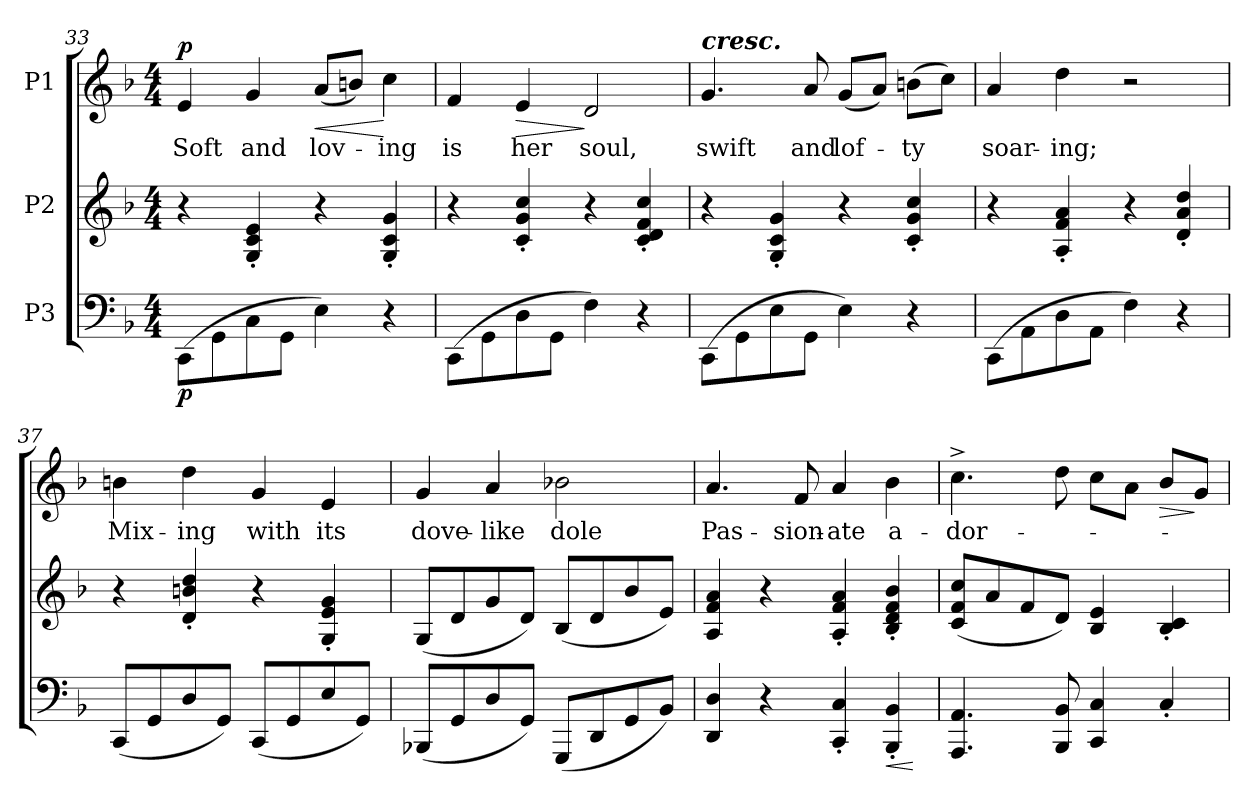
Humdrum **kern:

**kern	**dynam	**kern	**kern	**text	**dynam
*part3	*part3	*part2	*part1	*part1	*part1
*staff3	*staff3	*staff2	*staff1	*staff1	*staff1
*I"P3	*	*I"P2	*I"P1	*	*
*clefF4	*	*clefG2	*clefG2	*	*
*k[b-]	*	*k[b-]	*k[b-]	*	*
*F:	*	*F:	*F:	*	*
*M4/4	*	*M4/4	*M4/4	*	*
=33	=33	=33	=33	=33	=33
!	!	!	!	!LO:LY:b:color=#000000	!
(8CCi\L	p	4r	4ei/	Soft	p
8GGi\	.	.	.	.	.
!	!	!	!	!LO:LY:b:color=#000000	!
8Ci\	.	4Gi/' 4ci' 4ei'	4gi/	and	.
8GGi\J	.	.	.	.	.
!	!	!	!	!LO:LY:b:color=#000000	!LO:HP:b
4Ei\)	.	4r	(8ai/L	lov-	<
.	.	.	8bni/J)	.	.
!	!	!	!	!LO:LY:b:color=#000000	!
4r	.	4Gi/' 4ci' 4gi'	4cci\	-ing	[
=34	=34	=34	=34	=34	=34
!	!	!	!	!LO:LY:b:color=#000000	!
(8CCi\L	.	4r	4fi/	is	.
8GGi\	.	.	.	.	.
!	!	!	!	!LO:LY:b:color=#000000	!LO:HP:b
8Di\	.	4ci/' 4gi' 4cci'	4ei/	her	>
8GGi\J	.	.	.	.	.
!	!	!	!	!LO:LY:b:color=#000000	!
4Fi\)	.	4r	2di/	soul,	]
4r	.	4ci/' 4di' 4fi' 4cci'	.	.	.
!!LO:LB:g=z
=35	=35	=35	=35	=35	=35
!	!	!	!LO:TX:a:Bi:t=cresc.	!	!
!	!	!	!	!LO:LY:b:color=#000000	!
(8CCi\L	.	4r	4.gi/	swift	.
8GGi\	.	.	.	.	.
8Ei\	.	4Gi/' 4ci' 4gi'	.	.	.
!	!	!	!	!LO:LY:b:color=#000000	!
8GGi\J	.	.	8ai/	and	.
!	!	!	!	!LO:LY:b:color=#000000	!
4Ei\)	.	4r	(8gi/L	lof-	.
.	.	.	8ai/J)	.	.
!	!	!	!	!LO:LY:b:color=#000000	!
4r	.	4ci/' 4gi' 4cci'	(8bni\L	-ty	.
.	.	.	8cci\J)	.	.
=36	=36	=36	=36	=36	=36
!	!	!	!	!LO:LY:b:color=#000000	!
(8CCi\L	.	4r	4ai/	soar-	.
8AAi\	.	.	.	.	.
!	!	!	!	!LO:LY:b:color=#000000	!
8Di\	.	4Ai/' 4fi' 4ai'	4ddi\	-ing;	.
8AAi\J	.	.	.	.	.
4Fi\)	.	4r	2r	.	.
4r	.	4di/' 4ai' 4ddi'	.	.	.
=37	=37	=37	=37	=37	=37
!	!	!	!	!LO:LY:b:color=#000000	!
(8CCi/L	.	4r	4bni\	Mix-	.
8GGi/	.	.	.	.	.
!	!	!	!	!LO:LY:b:color=#000000	!
8Di/	.	4di/' 4bni' 4ddi'	4ddi\	-ing	.
8GGi/J)	.	.	.	.	.
!	!	!	!	!LO:LY:b:color=#000000	!
(8CCi/L	.	4r	4gi/	with	.
8GGi/	.	.	.	.	.
!	!	!	!	!LO:LY:b:color=#000000	!
8Ei/	.	4Gi/' 4ei' 4gi'	4ei/	its	.
8GGi/J)	.	.	.	.	.
=38	=38	=38	=38	=38	=38
!	!	!	!	!LO:LY:b:color=#000000	!
(8BBB-Xi/L	.	(8Gi/L	4gi/	dove-	.
8GGi/	.	8di/	.	.	.
!	!	!	!	!LO:LY:b:color=#000000	!
8Di/	.	8gi/	4ai/	-like	.
8GGi/J)	.	8di/J)	.	.	.
!	!	!	!	!LO:LY:b:color=#000000	!
(8GGGi/L	.	(8B-i/L	2b-Xi\	dole	.
8DDi/	.	8di/	.	.	.
8GGi/	.	8b-i/	.	.	.
8BB-i/J)	.	8ei/J)	.	.	.
!!LO:LB:g=z
=39	=39	=39	=39	=39	=39
!	!	!	!	!LO:LY:b:color=#000000	!
4DDi/ 4Di	.	4Ai/ 4fi 4ai	4.ai/	Pas-	.
4r	.	4r	.	.	.
!	!	!	!	!LO:LY:b:color=#000000	!
.	.	.	8fi/	-sion-	.
!	!	!	!	!LO:LY:b:color=#000000	!
4CCi/' 4Ci'	.	4Ai/' 4fi' 4ai'	4ai/	-ate	.
!	!LO:HP:b	!	!	!	!
!	!	!	!	!LO:LY:b:color=#000000	!
4BBB-i/' 4BB-i'	<	4B-i/' 4di' 4fi' 4b-i'	4b-i\	a-	.
.	[	.	.	.	.
=40	=40	=40	=40	=40	=40
!	!	!	!	!LO:LY:b:color=#000000	!
4.AAAi/ 4.AAi	.	(8ci/ 8fi 8cciL	4.cc^i\	-dor-	.
.	.	8ai/	.	.	.
.	.	8fi/	.	.	.
8BBB-i/ 8BB-i	.	8di/J)	8ddi\	.	.
4CCi/ 4Ci	.	4B-i/ 4ei	8cci\L	.	.
.	.	.	8ai\J	.	.
!	!	!	!	!	!LO:HP:b
4C'i/	.	4B-i/' 4ci'	8b-i/L	.	>
.	.	.	8gi/J	.	]
=	=	=	=	=	=
*-	*-	*-	*-	*-	*-
